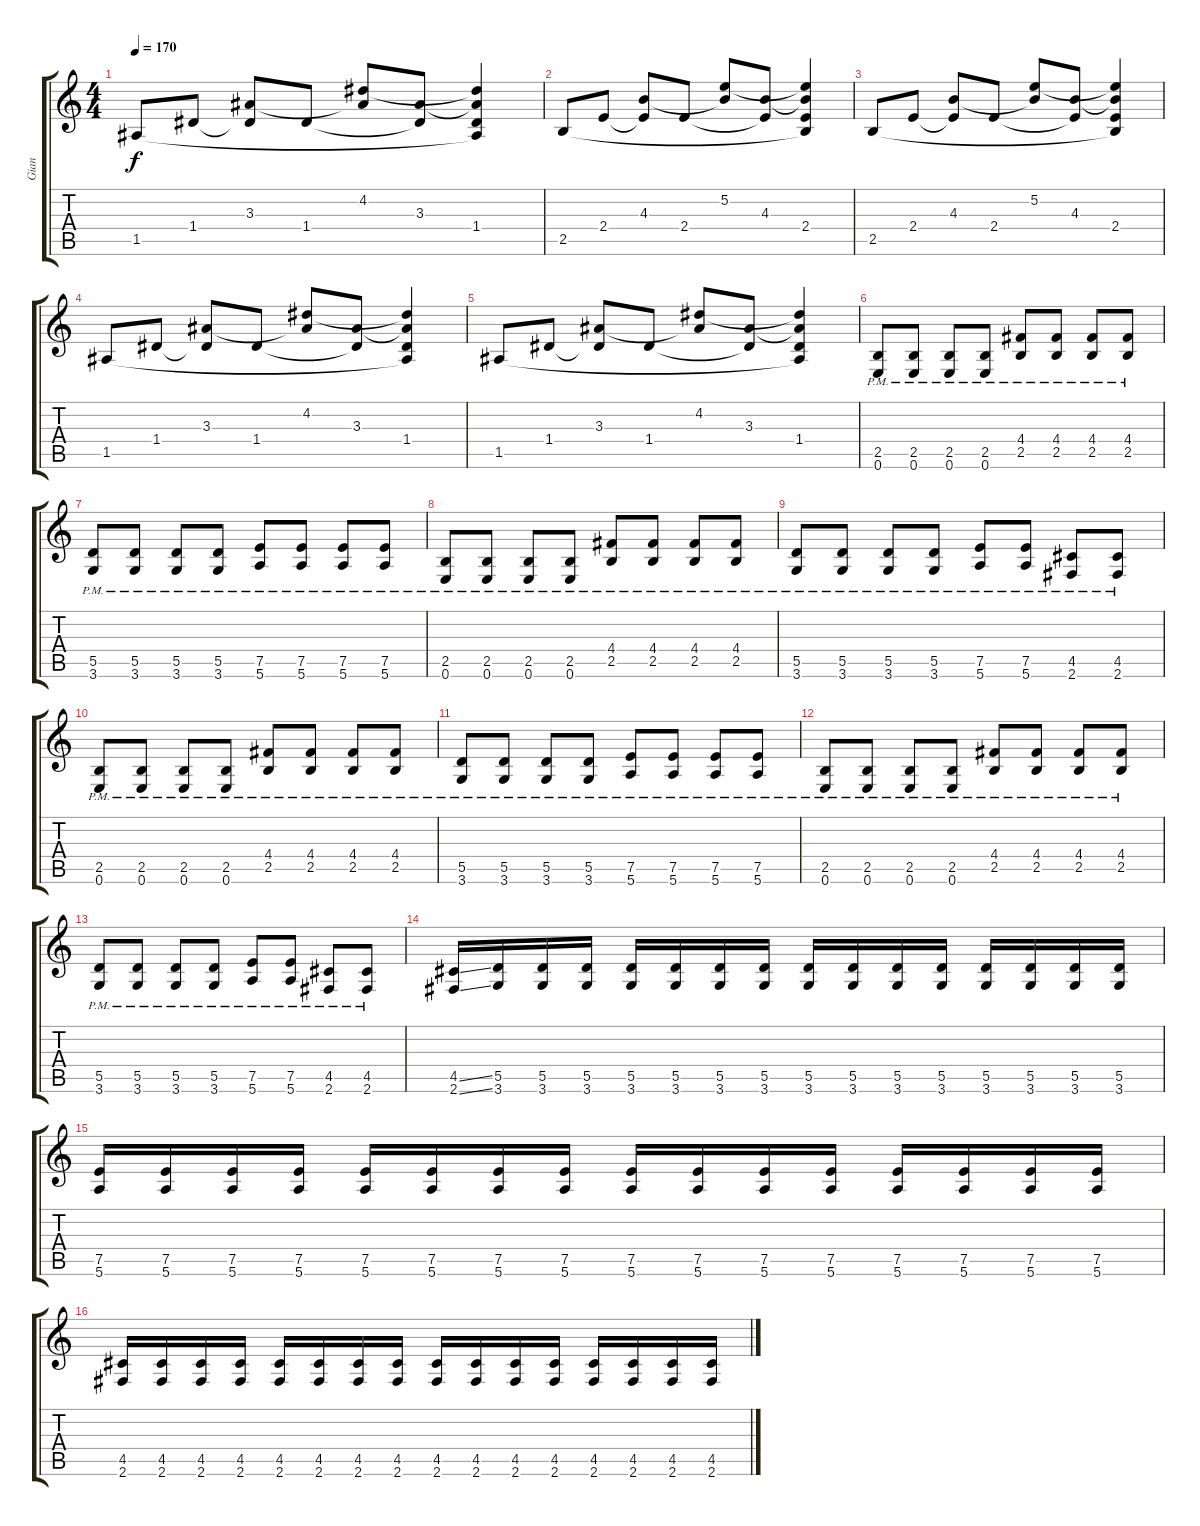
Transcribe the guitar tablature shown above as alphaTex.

\track ("Gian" "Gian") {instrument distortionguitar}
\staff {score tabs}
\tuning (E4 B3 G3 D3 A2 E2) {hide}
\ts (4 4)
\tempo 170
\clef g2
\ks c
1.5.8{dy f} 1.4.8 (3.3 1.4{t}).8 1.4.8 (4.2 3.3{t}).8 (3.3 1.4{t}).8 (4.2{t} 3.3{t} 1.4 1.5{t}).4 |
2.5.8 2.4.8 (4.3 2.4{t}).8 2.4.8 (5.2 4.3{t}).8 (4.3 2.4{t}).8 (5.2{t} 4.3{t} 2.4 2.5{t}).4 |
2.5.8 2.4.8 (4.3 2.4{t}).8 2.4.8 (5.2 4.3{t}).8 (4.3 2.4{t}).8 (5.2{t} 4.3{t} 2.4 2.5{t}).4 |
1.5.8 1.4.8 (3.3 1.4{t}).8 1.4.8 (4.2 3.3{t}).8 (3.3 1.4{t}).8 (4.2{t} 3.3{t} 1.4 1.5{t}).4 |
1.5.8 1.4.8 (3.3 1.4{t}).8 1.4.8 (4.2 3.3{t}).8 (3.3 1.4{t}).8 (4.2{t} 3.3{t} 1.4 1.5{t}).4 |
(2.5{pm} 0.6{pm}).8{instrument distortionguitar} (2.5{pm} 0.6{pm}).8 (2.5{pm} 0.6{pm}).8 (2.5{pm} 0.6{pm}).8 (4.4{pm} 2.5{pm}).8 (4.4{pm} 2.5{pm}).8 (4.4{pm} 2.5{pm}).8 (4.4{pm} 2.5{pm}).8 |
(5.5{pm} 3.6{pm}).8 (5.5{pm} 3.6{pm}).8 (5.5{pm} 3.6{pm}).8 (5.5{pm} 3.6{pm}).8 (7.5{pm} 5.6{pm}).8 (7.5{pm} 5.6{pm}).8 (7.5{pm} 5.6{pm}).8 (7.5{pm} 5.6{pm}).8 |
(2.5{pm} 0.6{pm}).8 (2.5{pm} 0.6{pm}).8 (2.5{pm} 0.6{pm}).8 (2.5{pm} 0.6{pm}).8 (4.4{pm} 2.5{pm}).8 (4.4{pm} 2.5{pm}).8 (4.4{pm} 2.5{pm}).8 (4.4{pm} 2.5{pm}).8 |
(5.5{pm} 3.6{pm}).8 (5.5{pm} 3.6{pm}).8 (5.5{pm} 3.6{pm}).8 (5.5{pm} 3.6{pm}).8 (7.5{pm} 5.6{pm}).8 (7.5{pm} 5.6{pm}).8 (4.5{pm} 2.6{pm}).8 (4.5{pm} 2.6{pm}).8 |
(2.5{pm} 0.6{pm}).8 (2.5{pm} 0.6{pm}).8 (2.5{pm} 0.6{pm}).8 (2.5{pm} 0.6{pm}).8 (4.4{pm} 2.5{pm}).8 (4.4{pm} 2.5{pm}).8 (4.4{pm} 2.5{pm}).8 (4.4{pm} 2.5{pm}).8 |
(5.5{pm} 3.6{pm}).8 (5.5{pm} 3.6{pm}).8 (5.5{pm} 3.6{pm}).8 (5.5{pm} 3.6{pm}).8 (7.5{pm} 5.6{pm}).8 (7.5{pm} 5.6{pm}).8 (7.5{pm} 5.6{pm}).8 (7.5{pm} 5.6{pm}).8 |
(2.5{pm} 0.6{pm}).8 (2.5{pm} 0.6{pm}).8 (2.5{pm} 0.6{pm}).8 (2.5{pm} 0.6{pm}).8 (4.4{pm} 2.5{pm}).8 (4.4{pm} 2.5{pm}).8 (4.4{pm} 2.5{pm}).8 (4.4{pm} 2.5{pm}).8 |
(5.5{pm} 3.6{pm}).8 (5.5{pm} 3.6{pm}).8 (5.5{pm} 3.6{pm}).8 (5.5{pm} 3.6{pm}).8 (7.5{pm} 5.6{pm}).8 (7.5{pm} 5.6{pm}).8 (4.5{pm} 2.6{pm}).8 (4.5{pm} 2.6{pm}).8 |
(4.5{ss} 2.6{ss}).16 (5.5 3.6).16 (5.5 3.6).16 (5.5 3.6).16 (5.5 3.6).16 (5.5 3.6).16 (5.5 3.6).16 (5.5 3.6).16 (5.5 3.6).16 (5.5 3.6).16 (5.5 3.6).16 (5.5 3.6).16 (5.5 3.6).16 (5.5 3.6).16 (5.5 3.6).16 (5.5 3.6).16 |
(7.5 5.6).16 (7.5 5.6).16 (7.5 5.6).16 (7.5 5.6).16 (7.5 5.6).16 (7.5 5.6).16 (7.5 5.6).16 (7.5 5.6).16 (7.5 5.6).16 (7.5 5.6).16 (7.5 5.6).16 (7.5 5.6).16 (7.5 5.6).16 (7.5 5.6).16 (7.5 5.6).16 (7.5 5.6).16 |
(4.5 2.6).16 (4.5 2.6).16 (4.5 2.6).16 (4.5 2.6).16 (4.5 2.6).16 (4.5 2.6).16 (4.5 2.6).16 (4.5 2.6).16 (4.5 2.6).16 (4.5 2.6).16 (4.5 2.6).16 (4.5 2.6).16 (4.5 2.6).16 (4.5 2.6).16 (4.5 2.6).16 (4.5 2.6).16
